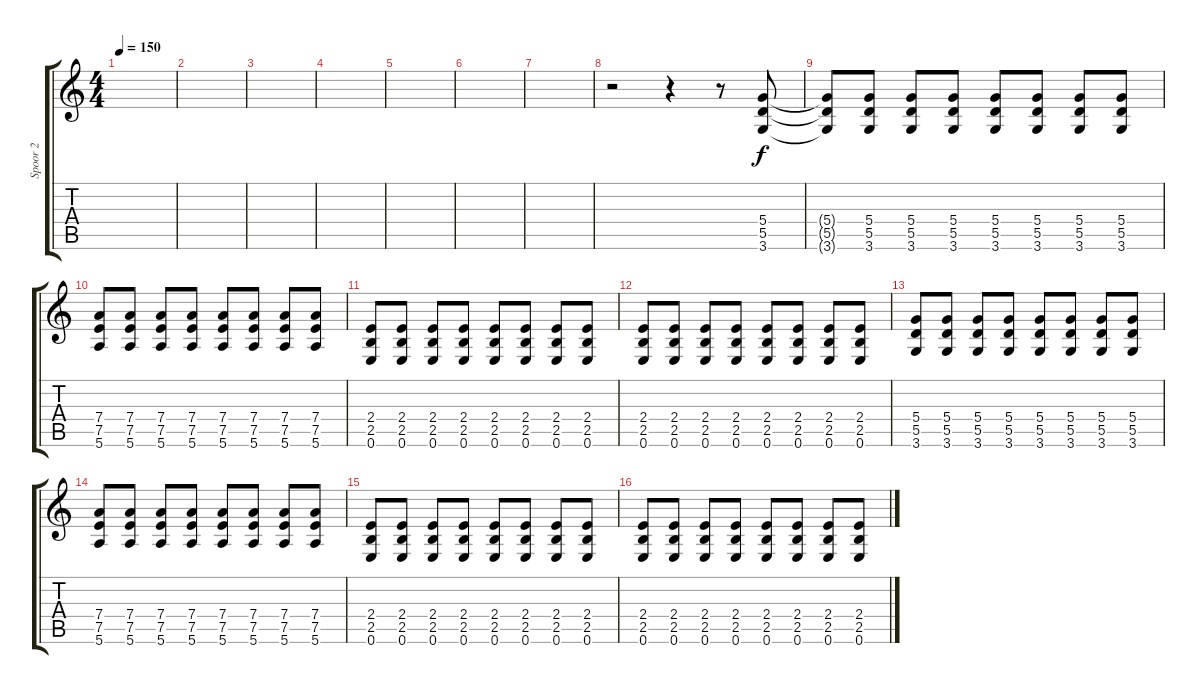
\track ("Spoor 2" "Spoor 2") {instrument distortionguitar}
\staff {score tabs}
\tuning (E4 B3 G3 D3 A2 E2) {hide}
\ts (4 4)
\tempo 150
\clef g2
\ks c
|
|
|
|
|
|
|
r.2 r.4 r.8 (5.4 5.5 3.6).8{volume 10} |
(5.4{t} 5.5{t} 3.6{t}).8 (5.4 5.5 3.6).8 (5.4 5.5 3.6).8 (5.4 5.5 3.6).8 (5.4 5.5 3.6).8 (5.4 5.5 3.6).8 (5.4 5.5 3.6).8 (5.4 5.5 3.6).8 |
(7.4 7.5 5.6).8 (7.4 7.5 5.6).8 (7.4 7.5 5.6).8 (7.4 7.5 5.6).8 (7.4 7.5 5.6).8 (7.4 7.5 5.6).8 (7.4 7.5 5.6).8 (7.4 7.5 5.6).8 |
(2.4 2.5 0.6).8 (2.4 2.5 0.6).8 (2.4 2.5 0.6).8 (2.4 2.5 0.6).8 (2.4 2.5 0.6).8 (2.4 2.5 0.6).8 (2.4 2.5 0.6).8 (2.4 2.5 0.6).8 |
(2.4 2.5 0.6).8 (2.4 2.5 0.6).8 (2.4 2.5 0.6).8 (2.4 2.5 0.6).8 (2.4 2.5 0.6).8 (2.4 2.5 0.6).8 (2.4 2.5 0.6).8 (2.4 2.5 0.6).8 |
(5.4 5.5 3.6).8 (5.4 5.5 3.6).8 (5.4 5.5 3.6).8 (5.4 5.5 3.6).8 (5.4 5.5 3.6).8 (5.4 5.5 3.6).8 (5.4 5.5 3.6).8 (5.4 5.5 3.6).8 |
(7.4 7.5 5.6).8 (7.4 7.5 5.6).8 (7.4 7.5 5.6).8 (7.4 7.5 5.6).8 (7.4 7.5 5.6).8 (7.4 7.5 5.6).8 (7.4 7.5 5.6).8 (7.4 7.5 5.6).8 |
(2.4 2.5 0.6).8 (2.4 2.5 0.6).8 (2.4 2.5 0.6).8 (2.4 2.5 0.6).8 (2.4 2.5 0.6).8 (2.4 2.5 0.6).8 (2.4 2.5 0.6).8 (2.4 2.5 0.6).8 |
(2.4 2.5 0.6).8 (2.4 2.5 0.6).8 (2.4 2.5 0.6).8 (2.4 2.5 0.6).8 (2.4 2.5 0.6).8 (2.4 2.5 0.6).8 (2.4 2.5 0.6).8 (2.4 2.5 0.6).8
